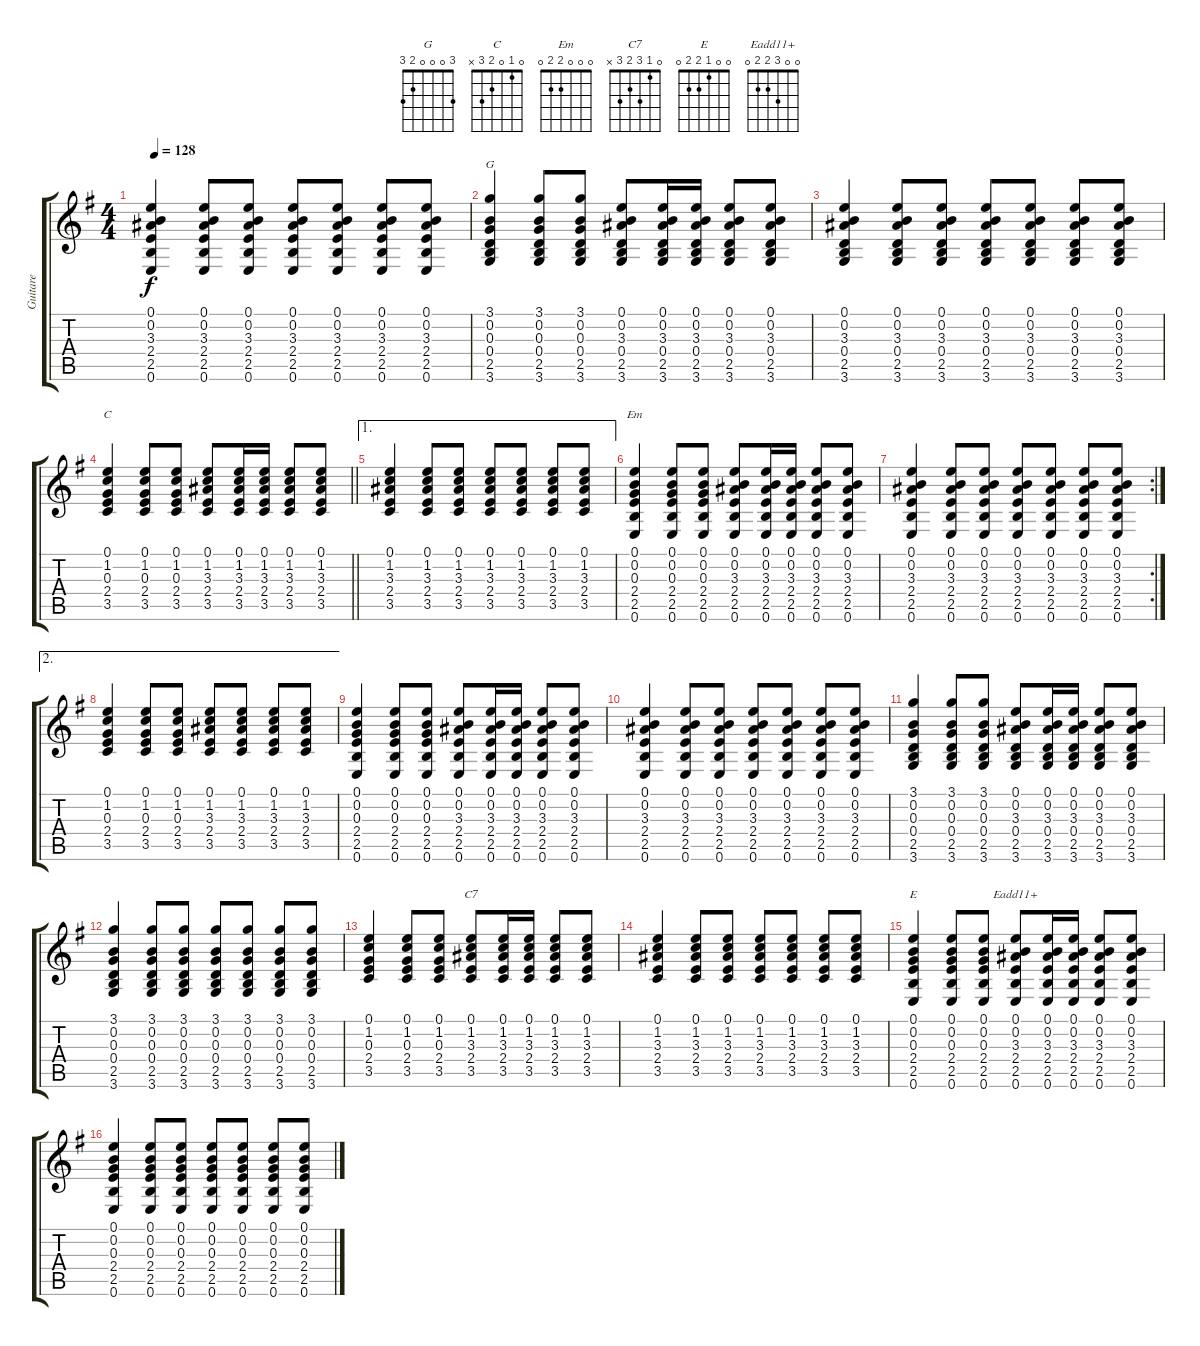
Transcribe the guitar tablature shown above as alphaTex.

\track ("Guitare" "Guitare") {instrument acousticguitarsteel}
\staff {score tabs}
\tuning (E4 B3 G3 D3 A2 E2) {hide}
\chord ("G" 3 0 0 0 2 3)
\chord ("C" 0 1 0 2 3 x)
\chord ("Em" 0 0 0 2 2 0)
\chord ("C7" 0 1 3 2 3 x)
\chord ("E" 0 0 1 2 2 0)
\chord ("Eadd11+" 0 0 3 2 2 0)
\ts (4 4)
\tempo 128
\clef g2
\ks g
(0.1 0.2 3.3 2.4 2.5 0.6).4{dy f} (0.1 0.2 3.3 2.4 2.5 0.6).8 (0.1 0.2 3.3 2.4 2.5 0.6).8 (0.1 0.2 3.3 2.4 2.5 0.6).8 (0.1 0.2 3.3 2.4 2.5 0.6).8 (0.1 0.2 3.3 2.4 2.5 0.6).8 (0.1 0.2 3.3 2.4 2.5 0.6).8 |
(3.1 0.2 0.3 0.4 2.5 3.6).4{ch "G"} (3.1 0.2 0.3 0.4 2.5 3.6).8 (3.1 0.2 0.3 0.4 2.5 3.6).8 (0.1 0.2 3.3 0.4 2.5 3.6).8 (0.1 0.2 3.3 0.4 2.5 3.6).16 (0.1 0.2 3.3 0.4 2.5 3.6).16 (0.1 0.2 3.3 0.4 2.5 3.6).8 (0.1 0.2 3.3 0.4 2.5 3.6).8 |
(0.1 0.2 3.3 0.4 2.5 3.6).4 (0.1 0.2 3.3 0.4 2.5 3.6).8 (0.1 0.2 3.3 0.4 2.5 3.6).8 (0.1 0.2 3.3 0.4 2.5 3.6).8 (0.1 0.2 3.3 0.4 2.5 3.6).8 (0.1 0.2 3.3 0.4 2.5 3.6).8 (0.1 0.2 3.3 0.4 2.5 3.6).8 |
\barLineRight lightlight
(0.1 1.2 0.3 2.4 3.5).4{ch "C"} (0.1 1.2 0.3 2.4 3.5).8 (0.1 1.2 0.3 2.4 3.5).8 (0.1 1.2 3.3 2.4 3.5).8 (0.1 1.2 3.3 2.4 3.5).16 (0.1 1.2 3.3 2.4 3.5).16 (0.1 1.2 3.3 2.4 3.5).8 (0.1 1.2 3.3 2.4 3.5).8 |
\ae 1
(0.1 1.2 3.3 2.4 3.5).4 (0.1 1.2 3.3 2.4 3.5).8 (0.1 1.2 3.3 2.4 3.5).8 (0.1 1.2 3.3 2.4 3.5).8 (0.1 1.2 3.3 2.4 3.5).8 (0.1 1.2 3.3 2.4 3.5).8 (0.1 1.2 3.3 2.4 3.5).8 |
(0.1 0.2 0.3 2.4 2.5 0.6).4{ch "Em"} (0.1 0.2 0.3 2.4 2.5 0.6).8 (0.1 0.2 0.3 2.4 2.5 0.6).8 (0.1 0.2 3.3 2.4 2.5 0.6).8 (0.1 0.2 3.3 2.4 2.5 0.6).16 (0.1 0.2 3.3 2.4 2.5 0.6).16 (0.1 0.2 3.3 2.4 2.5 0.6).8 (0.1 0.2 3.3 2.4 2.5 0.6).8 |
\rc 2
(0.1 0.2 3.3 2.4 2.5 0.6).4 (0.1 0.2 3.3 2.4 2.5 0.6).8 (0.1 0.2 3.3 2.4 2.5 0.6).8 (0.1 0.2 3.3 2.4 2.5 0.6).8 (0.1 0.2 3.3 2.4 2.5 0.6).8 (0.1 0.2 3.3 2.4 2.5 0.6).8 (0.1 0.2 3.3 2.4 2.5 0.6).8 |
\ae 2
(0.1 1.2 0.3 2.4 3.5).4 (0.1 1.2 0.3 2.4 3.5).8 (0.1 1.2 0.3 2.4 3.5).8 (0.1 1.2 3.3 2.4 3.5).8 (0.1 1.2 3.3 2.4 3.5).8 (0.1 1.2 3.3 2.4 3.5).8 (0.1 1.2 3.3 2.4 3.5).8 |
(0.1 0.2 0.3 2.4 2.5 0.6).4 (0.1 0.2 0.3 2.4 2.5 0.6).8 (0.1 0.2 0.3 2.4 2.5 0.6).8 (0.1 0.2 3.3 2.4 2.5 0.6).8 (0.1 0.2 3.3 2.4 2.5 0.6).16 (0.1 0.2 3.3 2.4 2.5 0.6).16 (0.1 0.2 3.3 2.4 2.5 0.6).8 (0.1 0.2 3.3 2.4 2.5 0.6).8 |
(0.1 0.2 3.3 2.4 2.5 0.6).4 (0.1 0.2 3.3 2.4 2.5 0.6).8 (0.1 0.2 3.3 2.4 2.5 0.6).8 (0.1 0.2 3.3 2.4 2.5 0.6).8 (0.1 0.2 3.3 2.4 2.5 0.6).8 (0.1 0.2 3.3 2.4 2.5 0.6).8 (0.1 0.2 3.3 2.4 2.5 0.6).8 |
(3.1 0.2 0.3 0.4 2.5 3.6).4 (3.1 0.2 0.3 0.4 2.5 3.6).8 (3.1 0.2 0.3 0.4 2.5 3.6).8 (0.1 0.2 3.3 0.4 2.5 3.6).8 (0.1 0.2 3.3 0.4 2.5 3.6).16 (0.1 0.2 3.3 0.4 2.5 3.6).16 (0.1 0.2 3.3 0.4 2.5 3.6).8 (0.1 0.2 3.3 0.4 2.5 3.6).8 |
(3.1 0.2 0.3 0.4 2.5 3.6).4 (3.1 0.2 0.3 0.4 2.5 3.6).8 (3.1 0.2 0.3 0.4 2.5 3.6).8 (3.1 0.2 0.3 0.4 2.5 3.6).8 (3.1 0.2 0.3 0.4 2.5 3.6).8 (3.1 0.2 0.3 0.4 2.5 3.6).8 (3.1 0.2 0.3 0.4 2.5 3.6).8 |
(0.1 1.2 0.3 2.4 3.5).4 (0.1 1.2 0.3 2.4 3.5).8 (0.1 1.2 0.3 2.4 3.5).8 (0.1 1.2 3.3 2.4 3.5).8{ch "C7"} (0.1 1.2 3.3 2.4 3.5).16 (0.1 1.2 3.3 2.4 3.5).16 (0.1 1.2 3.3 2.4 3.5).8 (0.1 1.2 3.3 2.4 3.5).8 |
(0.1 1.2 3.3 2.4 3.5).4 (0.1 1.2 3.3 2.4 3.5).8 (0.1 1.2 3.3 2.4 3.5).8 (0.1 1.2 3.3 2.4 3.5).8 (0.1 1.2 3.3 2.4 3.5).8 (0.1 1.2 3.3 2.4 3.5).8 (0.1 1.2 3.3 2.4 3.5).8 |
(0.1 0.2 0.3 2.4 2.5 0.6).4{ch "E"} (0.1 0.2 0.3 2.4 2.5 0.6).8 (0.1 0.2 0.3 2.4 2.5 0.6).8 (0.1 0.2 3.3 2.4 2.5 0.6).8{ch "Eadd11+"} (0.1 0.2 3.3 2.4 2.5 0.6).16 (0.1 0.2 3.3 2.4 2.5 0.6).16 (0.1 0.2 3.3 2.4 2.5 0.6).8 (0.1 0.2 3.3 2.4 2.5 0.6).8 |
(0.1 0.2 0.3 2.4 2.5 0.6).4 (0.1 0.2 0.3 2.4 2.5 0.6).8 (0.1 0.2 0.3 2.4 2.5 0.6).8 (0.1 0.2 0.3 2.4 2.5 0.6).8 (0.1 0.2 0.3 2.4 2.5 0.6).8 (0.1 0.2 0.3 2.4 2.5 0.6).8 (0.1 0.2 0.3 2.4 2.5 0.6).8
